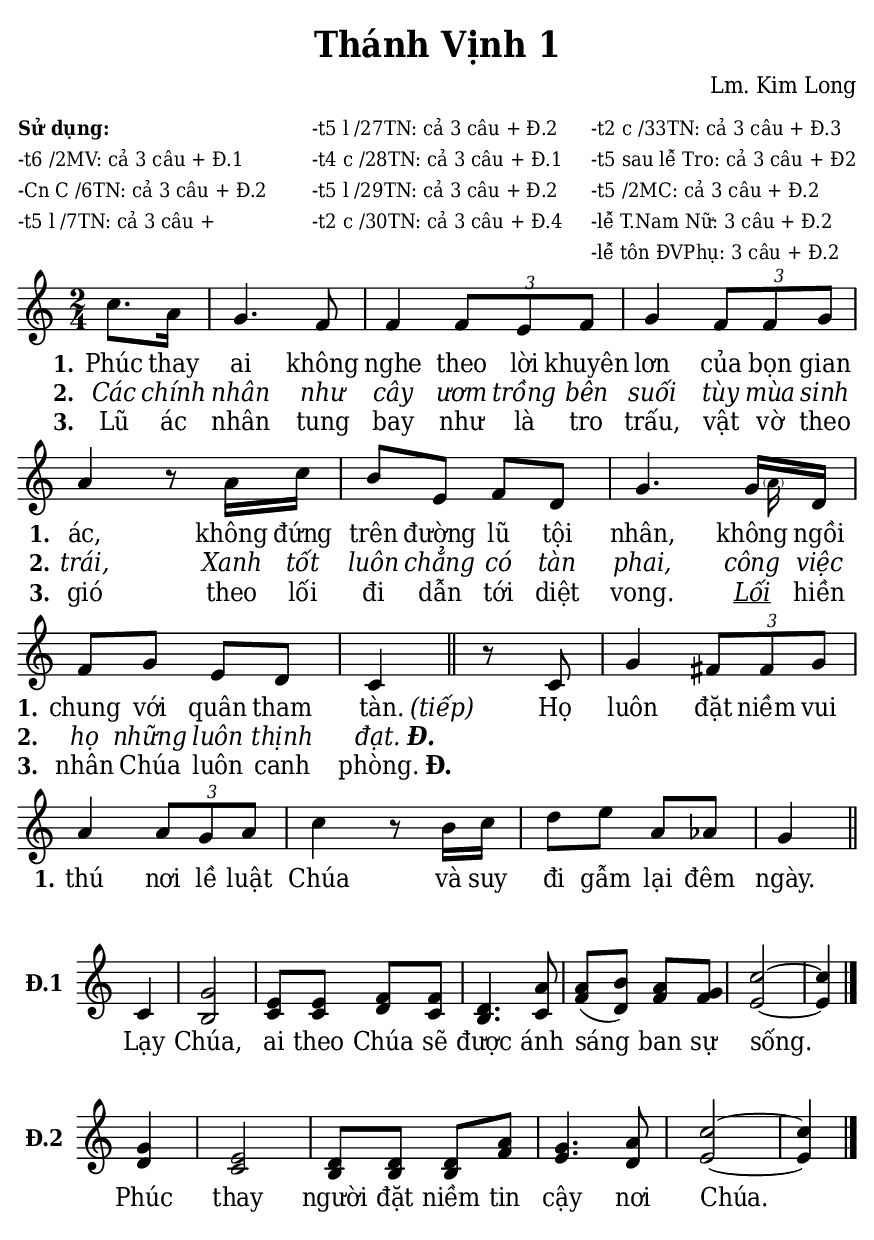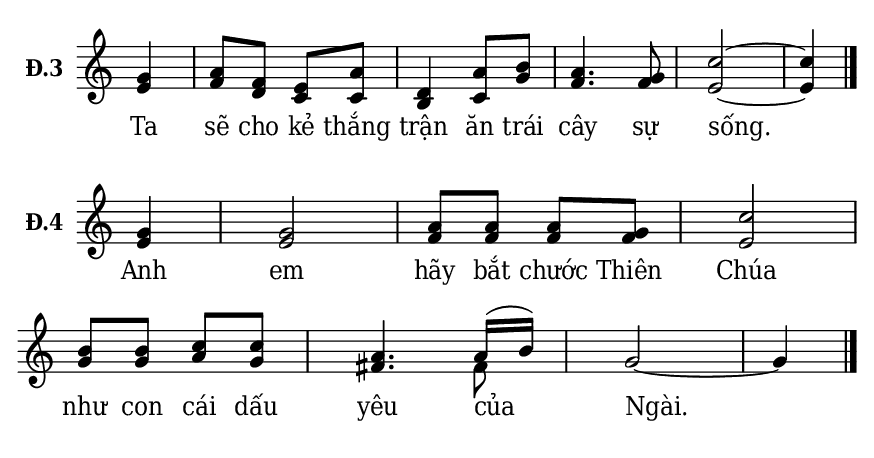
% Cài đặt chung
\version "2.22.1"
\include "english.ly"

\header {
  title = "Thánh Vịnh 1"
  composer = "Lm. Kim Long"
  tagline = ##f
}

% mã nguồn cho những chức năng chưa hỗ trợ trong phiên bản lilypond hiện tại
% cung cấp bởi cộng đồng lilypond khi gửi email đến lilypond-user@gnu.org
% in số phiên khúc trên mỗi dòng
#(define (add-grob-definition grob-name grob-entry)
     (set! all-grob-descriptions
           (cons ((@@ (lily) completize-grob-entry)
                  (cons grob-name grob-entry))
                 all-grob-descriptions)))

#(add-grob-definition
    'StanzaNumberSpanner
    `((direction . ,LEFT)
      (font-series . bold)
      (padding . 1.0)
      (side-axis . ,X)
      (stencil . ,ly:text-interface::print)
      (X-offset . ,ly:side-position-interface::x-aligned-side)
      (Y-extent . ,grob::always-Y-extent-from-stencil)
      (meta . ((class . Spanner)
               (interfaces . (font-interface
                              side-position-interface
                              stanza-number-interface
                              text-interface))))))

\layout {
    \context {
      \Global
      \grobdescriptions #all-grob-descriptions
    }
    \context {
      \Score
      \remove Stanza_number_align_engraver
      \consists
        #(lambda (context)
           (let ((texts '())
                 (syllables '()))
             (make-engraver
              (acknowledgers
               ((stanza-number-interface engraver grob source-engraver)
                  (set! texts (cons grob texts)))
               ((lyric-syllable-interface engraver grob source-engraver)
                  (set! syllables (cons grob syllables))))
              ((stop-translation-timestep engraver)
                 (for-each
                  (lambda (text)
                    (for-each
                     (lambda (syllable)
                       (ly:pointer-group-interface::add-grob
                        text
                        'side-support-elements
                        syllable))
                     syllables))
                  texts)
                 (set! syllables '())))))
    }
    \context {
      \Lyrics
      \remove Stanza_number_engraver
      \consists
        #(lambda (context)
           (let ((text #f)
                 (last-stanza #f))
             (make-engraver
              ((process-music engraver)
                 (let ((stanza (ly:context-property context 'stanza #f)))
                   (if (and stanza (not (equal? stanza last-stanza)))
                       (let ((column (ly:context-property context
'currentCommandColumn)))
                         (set! last-stanza stanza)
                         (if text
                             (ly:spanner-set-bound! text RIGHT column))
                         (set! text (ly:engraver-make-grob engraver
'StanzaNumberSpanner '()))
                         (ly:grob-set-property! text 'text stanza)
                         (ly:spanner-set-bound! text LEFT column)))))
              ((finalize engraver)
                 (if text
                     (let ((column (ly:context-property context
'currentCommandColumn)))
                       (ly:spanner-set-bound! text RIGHT column)))))))
      \override StanzaNumberSpanner.horizon-padding = 10000
    }
}

stanzaReminderOff =
  \temporary \override StanzaNumberSpanner.after-line-breaking =
     #(lambda (grob)
        ;; Can be replaced with (not (first-broken-spanner? grob)) in 2.23.
        (if (let ((siblings (ly:spanner-broken-into (ly:grob-original grob))))
              (and (pair? siblings)
                   (not (eq? grob (car siblings)))))
            (ly:grob-suicide! grob)))

stanzaReminderOn = \undo \stanzaReminderOff
% kết thúc mã nguồn

% Nhạc
nhacPhanMot = \relative c'' {
  \key c \major
  \time 2/4
  \partial 4 c8. a16 |
  g4. f8 |
  f4 \tuplet 3/2 { f8 e f } |
  g4 \tuplet 3/2 { f8 f g } |
  a4 r8 a16 c |
  b8 e, f d |
  g4.
  <<
    {
      \voiceOne
      g16
    }
    \new Voice = "splitpart" {
      \voiceTwo
      \once \override NoteColumn.force-hshift = #2.5
      \tweak font-size #-2
      \parenthesize
      a16
    }
  >>
  \oneVoice
  \once \stemUp d, |
  f8 g e d |
  c4 \bar "||"
  
  \partial 4 r8 c |
  g'4 \tuplet 3/2 { fs8 fs g } | \break
  a4 \tuplet 3/2 { a8 g a } |
  c4 r8 b16 c |
  d8 e a, af |
  g4 \bar "||"
}

nhacPhanHai = \relative c' {
  \key c \major
  \time 2/4
  \partial 4 c4 |
  <<
    {
      g'2 |
      e8 e f f |
      d4. a'8 |
      a (b) a g |
      c2 ~ |
      c4 \bar "|."
    }
    {
      b,2 |
      c8 c d c |
      b4. c8 |
      f (d) f f |
      e2 ~ |
      e4
    }
  >>
}

nhacPhanBa = \relative c'' {
  \key c \major
  \time 2/4
  \partial 4
  <<
    {
      g4 |
      e2 |
      d8 d d a' |
      g4. a8 |
      c2 ~ |
      c4 \bar "|."
    }
    {
      d,4 |
      c2 |
      b8 b b f' |
      e4. d8 |
      e2 ~ |
      e4
    }
  >>
}

nhacPhanBon = \relative c'' {
  \key c \major
  \time 2/4
  \partial 4
  <<
    {
      g4 |
      a8 f e a |
      d,4 a'8 b |
      a4. g8 |
      c2 ~ |
      c4 \bar "|."
    }
    {
      e,4 |
      f8 d c c |
      b4 c8 g' |
      f4. f8 |
      e2 ~ |
      e4
    }
  >>
}

nhacPhanNam = \relative c'' {
  \key c \major
  \time 2/4
  \partial 4
  <<
    {
      g4 |
      g2 |
      a8 a a g |
      c2 |
      b8 b c c |
      a4.
    }
    {
      e4 |
      e2 |
      f8 f f f |
      e2 |
      g8 g a g |
      fs4.
    }
  >>
  <<
    {
      \voiceOne
      a16 (b)
    }
    \new Voice = "splitpart" {
      \voiceTwo
      fs8
    }
  >>
  \oneVoice
  g2 ~ |
  g4 \bar "|."
}

% Lời
loiPhanMot = \lyricmode {
  <<
    {
      \set stanza = "1."
      Phúc thay ai không nghe theo lời khuyên lơn của bọn gian ác,
      không đứng trên đường lũ tội nhân,
      không ngồi chung với quân tham
	    \tweak extra-offset #'(4 . 0)
      \markup { "tàn." \italic "(tiếp)" }
      Họ luôn đặt niềm vui thú nơi lề luật Chúa
      và suy đi gẫm lại đêm ngày.
    }
    \new Lyrics {
	    \set associatedVoice = "beSop"
	    \set stanza = "2."
      \override Lyrics.LyricText.font-shape = #'italic
	    Các chính nhân như cây ươm trồng bên suối
	    tùy mùa sinh trái,
	    Xanh tốt luôn chẳng có tàn phai,
	    công việc họ những luôn thịnh
	    \tweak extra-offset #'(2 . 0)
      \markup { "đạt." \bold "Đ." }
    }
    \new Lyrics {
	    \set associatedVoice = "beSop"
	    \set stanza = "3."
	    Lũ ác nhân tung bay như là tro trấu,
	    vật vờ theo gió theo lối đi dẫn tới diệt vong.
	    \markup { \italic \underline "Lối" }
	    hiền nhân Chúa luôn canh
	    \tweak extra-offset #'(2 . 0)
      \markup { "phòng." \bold "Đ." }
    }
  >>
}

loiPhanHai = \lyricmode {
  Lạy Chúa, ai theo Chúa sẽ được ánh sáng ban sự sống.
}

loiPhanBa = \lyricmode {
  Phúc thay người đặt niềm tin cậy nơi Chúa.
}

loiPhanBon = \lyricmode {
  Ta sẽ cho kẻ thắng trận ăn trái cây sự sống.
}

loiPhanNam = \lyricmode {
  Anh em hãy bắt chước Thiên Chúa như con cái dấu yêu của Ngài.
}

% Dàn trang
\paper {
  #(set-paper-size "a5")
  top-margin = 3\mm
  bottom-margin = 3\mm
  left-margin = 3\mm
  right-margin = 3\mm
  indent = #0
  #(define fonts
	 (make-pango-font-tree "Deja Vu Serif Condensed"
	 		       "Deja Vu Serif Condensed"
			       "Deja Vu Serif Condensed"
			       (/ 20 20)))
  print-page-number = ##f
}

\markup {
  \vspace #1
  \fill-line {
    \column {
      \left-align {
        \line { \bold \small "Sử dụng:" }
        \line { \small "-t6 /2MV: cả 3 câu + Đ.1" }
        \line { \small "-Cn C /6TN: cả 3 câu + Đ.2" }
        \line { \small "-t5 l /7TN: cả 3 câu + " }
      }
    }
    \column {
      \left-align {
        \line { \small "-t5 l /27TN: cả 3 câu + Đ.2" }
        \line { \small "-t4 c /28TN: cả 3 câu + Đ.1" }
        \line { \small "-t5 l /29TN: cả 3 câu + Đ.2" }
        \line { \small "-t2 c /30TN: cả 3 câu + Đ.4" }
      }
    }
    \column {
      \left-align {
        \line { \small "-t2 c /33TN: cả 3 câu + Đ.3" }
        \line { \small "-t5 sau lễ Tro: cả 3 câu + Đ2" }
        \line { \small "-t5 /2MC: cả 3 câu + Đ.2" }
        \line { \small "-lễ T.Nam Nữ: 3 câu + Đ.2" }
        \line { \small "-lễ tôn ĐVPhụ: 3 câu + Đ.2" }
      }
    }
  }
}

\score {
  <<
    \new Staff <<
        \clef treble
        \new Voice = beSop {
          \nhacPhanMot
        }
      \new Lyrics \lyricsto beSop \loiPhanMot
    >>
  >>
  \layout {
    \override Lyrics.LyricSpace.minimum-distance = #0.5
    \override Score.BarNumber.break-visibility = ##(#f #f #f)
    \override Score.SpacingSpanner.uniform-stretching = ##t
    ragged-last = ##f
  }
}

\score {
  <<
    \new Staff \with {
      \remove "Time_signature_engraver"
      instrumentName = \markup { \bold "Đ.1" }} <<
        \clef treble
        \new Voice = beSop {
          \nhacPhanHai
        }
      \new Lyrics \lyricsto beSop \loiPhanHai
    >>
  >>
  \layout {
    indent = 10
    \override Lyrics.LyricSpace.minimum-distance = #0.8
    \override Score.BarNumber.break-visibility = ##(#f #f #f)
    \override Score.SpacingSpanner.uniform-stretching = ##t
    ragged-last = ##f
  }
}

\score {
  <<
    \new Staff \with {
      \remove "Time_signature_engraver"
      instrumentName = \markup { \bold "Đ.2" }} <<
        \clef treble
        \new Voice = beSop {
          \nhacPhanBa
        }
      \new Lyrics \lyricsto beSop \loiPhanBa
    >>
  >>
  \layout {
    indent = 10
    \override Lyrics.LyricSpace.minimum-distance = #0.8
    \override Score.BarNumber.break-visibility = ##(#f #f #f)
    \override Score.SpacingSpanner.uniform-stretching = ##t
    ragged-last = ##f
  }
}

\score {
  <<
    \new Staff \with {
      \remove "Time_signature_engraver"
      instrumentName = \markup { \bold "Đ.3" }} <<
        \clef treble
        \new Voice = beSop {
          \nhacPhanBon
        }
      \new Lyrics \lyricsto beSop \loiPhanBon
    >>
  >>
  \layout {
    indent = 10
    \override Lyrics.LyricSpace.minimum-distance = #0.8
    \override Score.BarNumber.break-visibility = ##(#f #f #f)
    \override Score.SpacingSpanner.uniform-stretching = ##t
    ragged-last = ##f
  }
}

\score {
  <<
    \new Staff \with {
      \remove "Time_signature_engraver"
      instrumentName = \markup { \bold "Đ.4" }} <<
        \clef treble
        \new Voice = beSop {
          \nhacPhanNam
        }
      \new Lyrics \lyricsto beSop \loiPhanNam
    >>
  >>
  \layout {
    indent = 10
    \override Lyrics.LyricSpace.minimum-distance = #0.8
    \override Score.BarNumber.break-visibility = ##(#f #f #f)
    \override Score.SpacingSpanner.uniform-stretching = ##t
    ragged-last = ##f
  }
}
